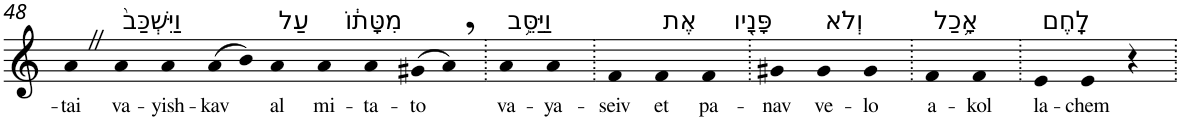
**kern	**text
*part1	*part1
*staff1	*staff1
*I"Piano	*
*I'Pno	*
!!LO:PB:g=z
*clefG2	*
*k[]	*
=48	=48
!	!LO:LY:b
4aZ	-tai
!LO:TX:a:t=וַיִּשְׁכַּב֙	!
!	!LO:LY:b
4a	va-
!	!LO:LY:b
4a	-yish-
!	!LO:LY:b
(>8a	-kav
8b)	.
!LO:TX:a:t=עַל	!
!	!LO:LY:b
4a	al
!LO:TX:a:t=מִטָּת֔וֹ	!
!	!LO:LY:b
4a	mi-
!	!LO:LY:b
4a	-ta-
!	!LO:LY:b
(>8g#X	-to
8a,)	.
=49.	=49.
!LO:TX:a:t=וַיַּסֵּ֥ב	!
!	!LO:LY:b
4a	va-
!	!LO:LY:b
4a	-ya-
=50.	=50.
!	!LO:LY:b
4f	-seiv
!LO:TX:a:t=אֶת	!
!	!LO:LY:b
4f	et
!LO:TX:a:t=פָּנָ֖יו	!
!	!LO:LY:b
4f	pa-
=51.	=51.
!	!LO:LY:b
4g#X	-nav
!LO:TX:a:t=וְלֹא	!
!	!LO:LY:b
4g#	ve-
!	!LO:LY:b
4g#	-lo
=52.	=52.
!LO:TX:a:t=אָ֥כַל	!
!	!LO:LY:b
4f	a-
!	!LO:LY:b
4f	-kol
=53.	=53.
!LO:TX:a:t=לָֽחֶם	!
!	!LO:LY:b
4e	la-
!	!LO:LY:b
4e	-chem
4r	.
=.	=.
*-	*-
